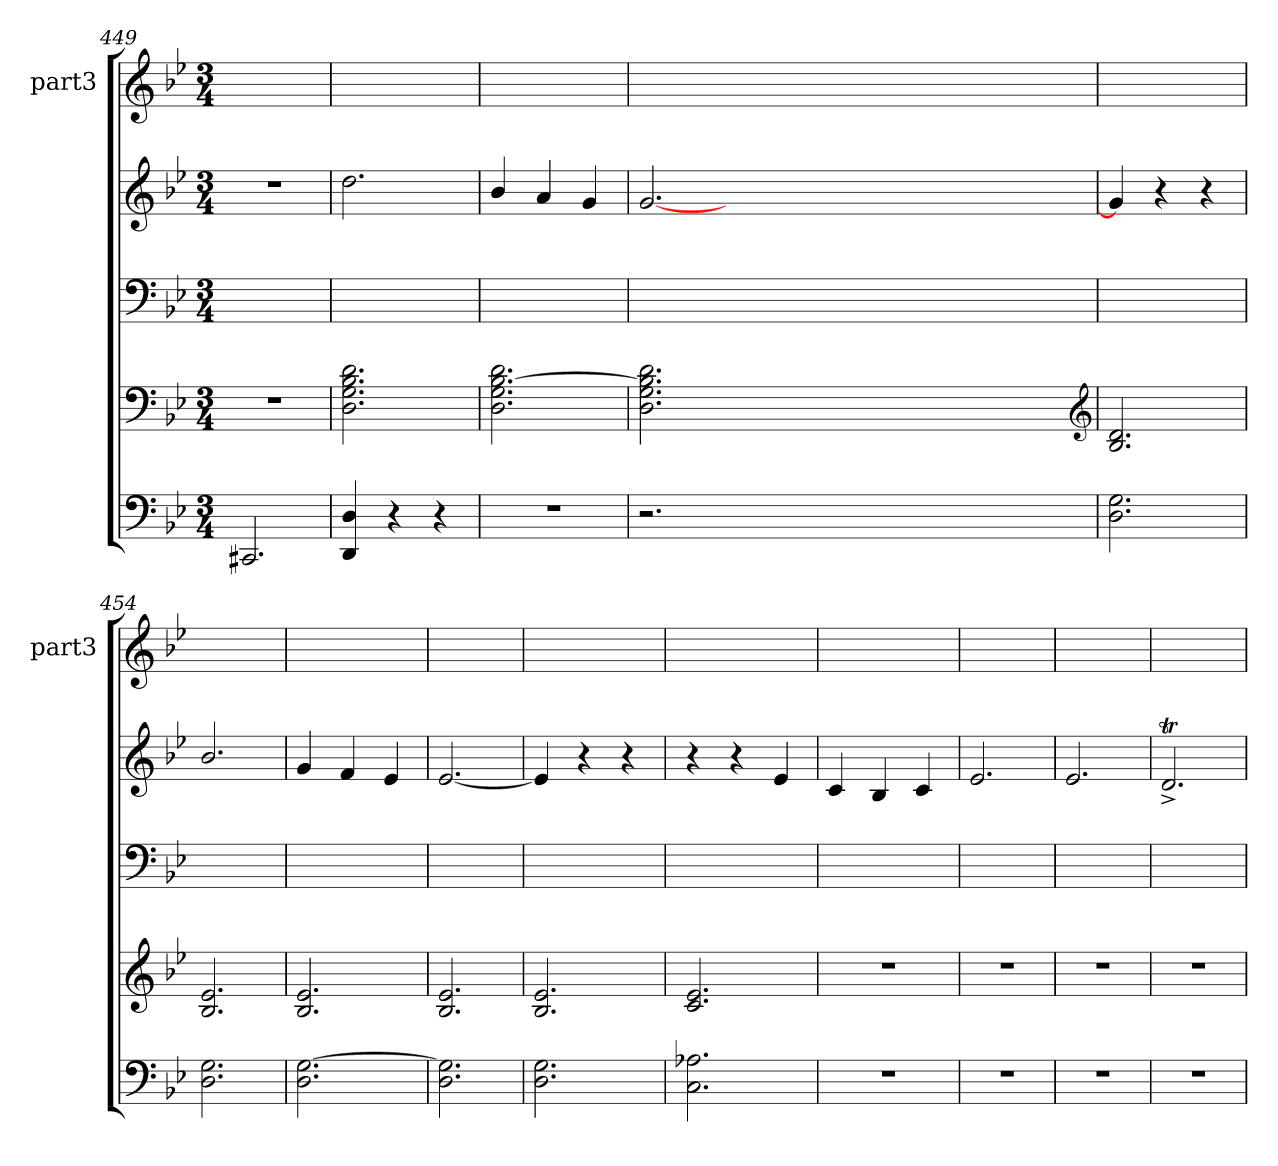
**kern	**kern	**kern	**kern	**kern
*part3	*part3	*part2	*part2	*part1
*staff5	*staff4	*staff3	*staff2	*staff1
*	*	*	*	*I"part3
*	*	*	*	*I'part3
*clefF4	*clefF4	*clefF4	*clefG2	*clefG2
*k[b-e-]	*k[b-e-]	*k[b-e-]	*k[b-e-]	*k[b-e-]
*M3/4	*M3/4	*M3/4	*M3/4	*M3/4
=449	=449	=449	=449	=449
2.CC#Xi/	2.r	2.ryy	2.r	2.ryy
=450	=450	=450	=450	=450
4Di/ 4DDi/	2.Dj\ 2.Gj\ 2.B-j\ 2.dj\	2.ryy	2.ddj\	2.ryy
4r	.	.	.	.
4r	.	.	.	.
=451	=451	=451	=451	=451
2.r	2.Dj\ 2.Gj\ 2.dj\ [2.B-j\	2.ryy	4b-j/	2.ryy
.	.	.	4aj/	.
.	.	.	4gj/	.
=452	=452	=452	=452	=452
2.r	2.Dj\ 2.Gj\ 2.dj\ 2.B-j]\	2.ryy	[2.gj/	2.ryy
1ryy	0ryy	1ryy	1ryy	1ryy
1ryy	.	1ryy	1ryy	1ryy
1ryy	1ryy	1ryy	1ryy	1ryy
16ryy	16ryy	16ryy	16ryy	16ryy
64ryy	64ryy	64ryy	64ryy	64ryy
*	*clefG2	*	*	*
=453	=453	=453	=453	=453
2.Di\ 2.Gi\	2.dj/ 2.B-j/	2.ryy	4gj/]	2.ryy
.	.	.	4r	.
.	.	.	4r	.
=454	=454	=454	=454	=454
2.Di\ 2.Gi\	2.e-j/ 2.B-j/	2.ryy	2.b-j/	2.ryy
=455	=455	=455	=455	=455
2.Di\ [2.Gi\	2.e-j/ 2.B-j/	2.ryy	4gj/	2.ryy
.	.	.	4fj/	.
.	.	.	4e-j/	.
=456	=456	=456	=456	=456
2.Di\ 2.Gi]\	2.e-j/ 2.B-j/	2.ryy	[2.e-j/	2.ryy
!!LO:LB:g=z
=457	=457	=457	=457	=457
2.Di\ 2.Gi\	2.e-j/ 2.B-j/	2.ryy	4e-j/]	2.ryy
.	.	.	4r	.
.	.	.	4r	.
=458	=458	=458	=458	=458
2.Ci\ 2.A-Xi\	2.e-j/ 2.cj/	2.ryy	4r	2.ryy
.	.	.	4r	.
.	.	.	4e-j/	.
=459	=459	=459	=459	=459
2.r	2.r	2.ryy	4cj/	2.ryy
.	.	.	4B-j/	.
.	.	.	4cj/	.
=460	=460	=460	=460	=460
2.r	2.r	2.ryy	2.e-j/	2.ryy
=461	=461	=461	=461	=461
2.r	2.r	2.ryy	2.e-j/	2.ryy
=462	=462	=462	=462	=462
2.r	2.r	2.ryy	2.dt^<j/	2.ryy
=	=	=	=	=
*-	*-	*-	*-	*-
